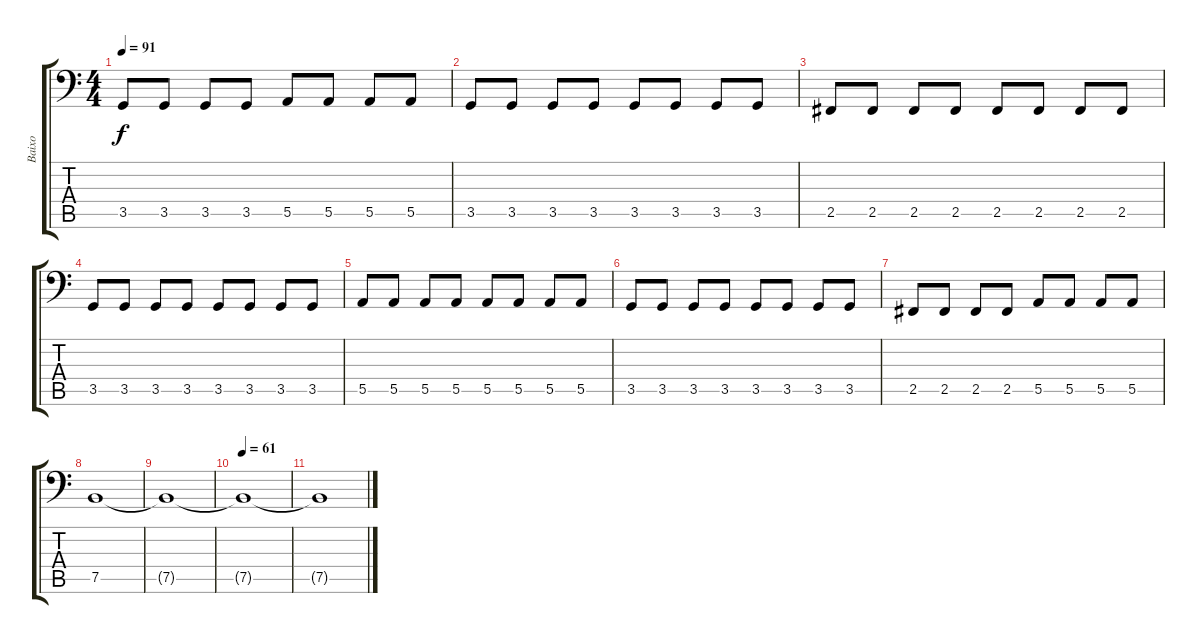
\track ("Baixo" "Baixo") {instrument electricbassfinger}
\staff {score tabs}
\tuning (C3 G2 D2 A1 E1 B0) {hide}
\ts (4 4)
\tempo 91
\clef f4
\ks c
3.5.8{dy f} 3.5.8 3.5.8 3.5.8 5.5.8 5.5.8 5.5.8 5.5.8 |
3.5.8 3.5.8 3.5.8 3.5.8 3.5.8 3.5.8 3.5.8 3.5.8 |
2.5.8 2.5.8 2.5.8 2.5.8 2.5.8 2.5.8 2.5.8 2.5.8 |
3.5.8 3.5.8 3.5.8 3.5.8 3.5.8 3.5.8 3.5.8 3.5.8 |
5.5.8 5.5.8 5.5.8 5.5.8 5.5.8 5.5.8 5.5.8 5.5.8 |
3.5.8 3.5.8 3.5.8 3.5.8 3.5.8 3.5.8 3.5.8 3.5.8 |
2.5.8 2.5.8 2.5.8 2.5.8 5.5.8 5.5.8 5.5.8 5.5.8 |
7.5.1 |
7.5{t}.1 |
\tempo 61
7.5{t}.1 |
7.5{t}.1
